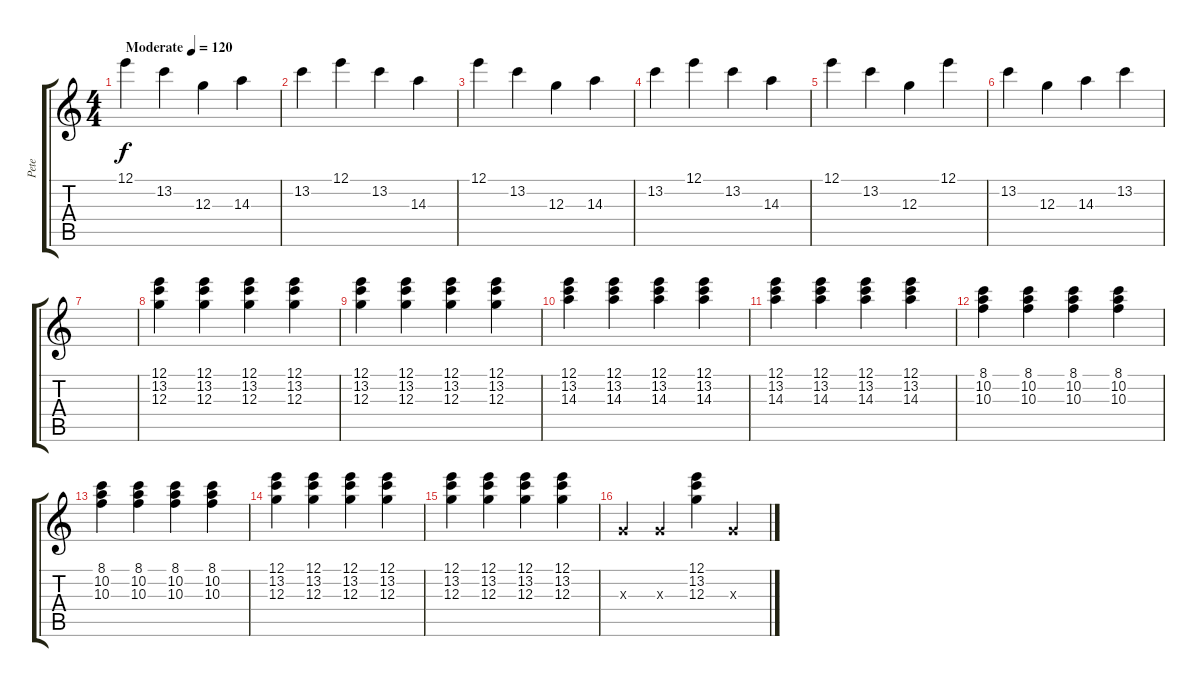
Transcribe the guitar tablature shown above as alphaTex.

\track ("Pete" "Pete") {instrument electricguitarclean}
\staff {score tabs}
\tuning (E4 B3 G3 D3 A2 E2) {hide}
\ts (4 4)
\tempo (120 "Moderate")
\clef g2
\ks c
12.1.4{dy f instrument electricguitarclean} 13.2.4 12.3.4 14.3.4 |
13.2.4 12.1.4 13.2.4 14.3.4 |
12.1.4 13.2.4 12.3.4 14.3.4 |
13.2.4 12.1.4 13.2.4 14.3.4 |
12.1.4 13.2.4 12.3.4 12.1.4 |
13.2.4 12.3.4 14.3.4 13.2.4 |
|
(12.1 13.2 12.3).4 (12.1 13.2 12.3).4 (12.1 13.2 12.3).4 (12.1 13.2 12.3).4 |
(12.1 13.2 12.3).4 (12.1 13.2 12.3).4 (12.1 13.2 12.3).4 (12.1 13.2 12.3).4 |
(12.1 13.2 14.3).4 (12.1 13.2 14.3).4 (12.1 13.2 14.3).4 (12.1 13.2 14.3).4 |
(12.1 13.2 14.3).4 (12.1 13.2 14.3).4 (12.1 13.2 14.3).4 (12.1 13.2 14.3).4 |
(8.1 10.2 10.3).4 (8.1 10.2 10.3).4 (8.1 10.2 10.3).4 (8.1 10.2 10.3).4 |
(8.1 10.2 10.3).4 (8.1 10.2 10.3).4 (8.1 10.2 10.3).4 (8.1 10.2 10.3).4 |
(12.1 13.2 12.3).4 (12.1 13.2 12.3).4 (12.1 13.2 12.3).4 (12.1 13.2 12.3).4 |
(12.1 13.2 12.3).4 (12.1 13.2 12.3).4 (12.1 13.2 12.3).4 (12.1 13.2 12.3).4 |
0.3{x}.4 0.3{x}.4 (12.1 13.2 12.3).4 0.3{x}.4
